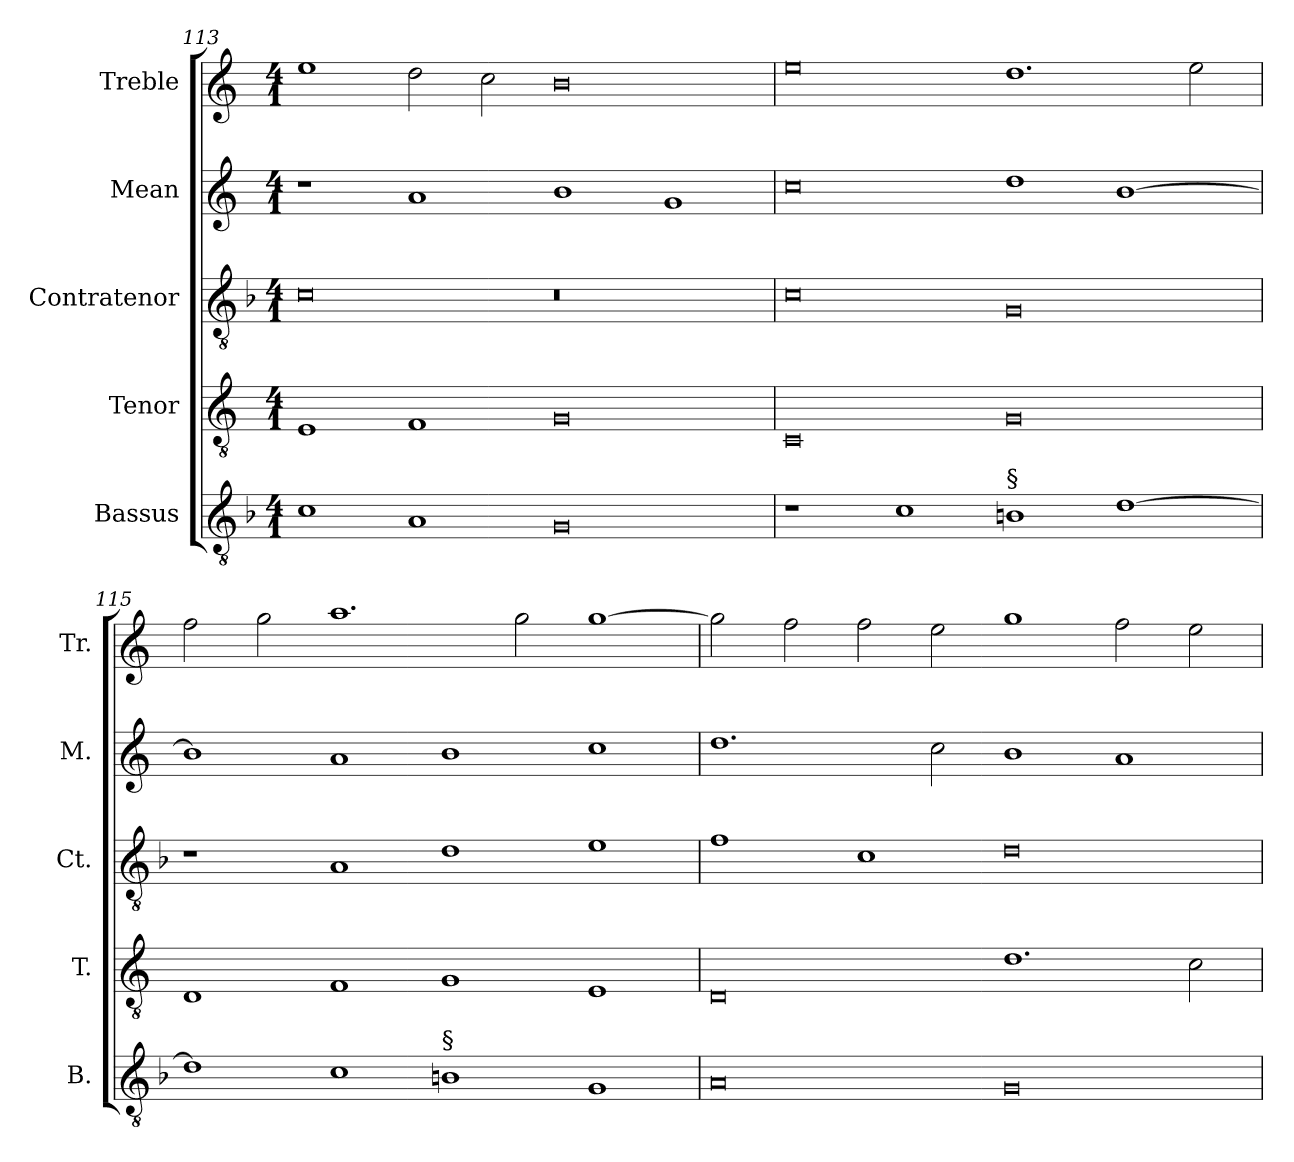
**kern	**kern	**kern	**kern	**kern
*part5	*part4	*part3	*part2	*part1
*staff5	*staff4	*staff3	*staff2	*staff1
*I"Bassus	*I"Tenor	*I"Contratenor	*I"Mean	*I"Treble
*I'B.	*I'T.	*I'Ct.	*I'M.	*I'Tr.
!!LO:PB:g=z
*clefGv2	*clefGv2	*clefGv2	*clefG2	*clefG2
*ITrd7c12	*ITrd7c12	*ITrd7c12	*	*
*k[b-]	*k[]	*k[b-]	*k[]	*k[]
*F:	*	*F:	*C:	*C:
*M4/1	*M4/1	*M4/1	*M4/1	*M4/1
=113	=113	=113	=113	=113
1Ci	1EEi	0Ci	1r	1eei
1AAi	1FFi	.	1ai	2ddi\
.	.	.	.	2cci\
0GGi	0GGi	0r	1bi	0bi
.	.	.	1gi	.
=114`	=114`	=114`	=114`	=114`
1r	0CCi	0Ci	0cci	0eei
1Ci	.	.	.	.
!LO:TX:a:t=§	!	!	!	!
1BBi	0GGi	0GGi	1ddi	1.ddi
[>1Di	.	.	[>1bi	.
.	.	.	.	2eei\
=115`	=115`	=115`	=115`	=115`
1Di]	1DDi	1r	1bi]	2ffi\
.	.	.	.	2ggi\
1Ci	1FFi	1AAi	1ai	1.aai
!LO:TX:a:t=§	!	!	!	!
1BBi	1GGi	1Di	1bi	.
.	.	.	.	2ggi\
1GGi	1EEi	1Ei	1cci	[>1ggi
!!LO:LB:g=z
=116`	=116`	=116`	=116`	=116`
0AAi	0DDi	1Fi	1.ddi	2ggi\]
.	.	.	.	2ffi\
.	.	1Ci	.	2ffi\
.	.	.	2cci\	2eei\
0GGi	1.Di	0Di	1bi	1ggi
.	.	.	1ai	2ffi\
.	2Ci\	.	.	2eei\
=`	=`	=`	=`	=`
*-	*-	*-	*-	*-
